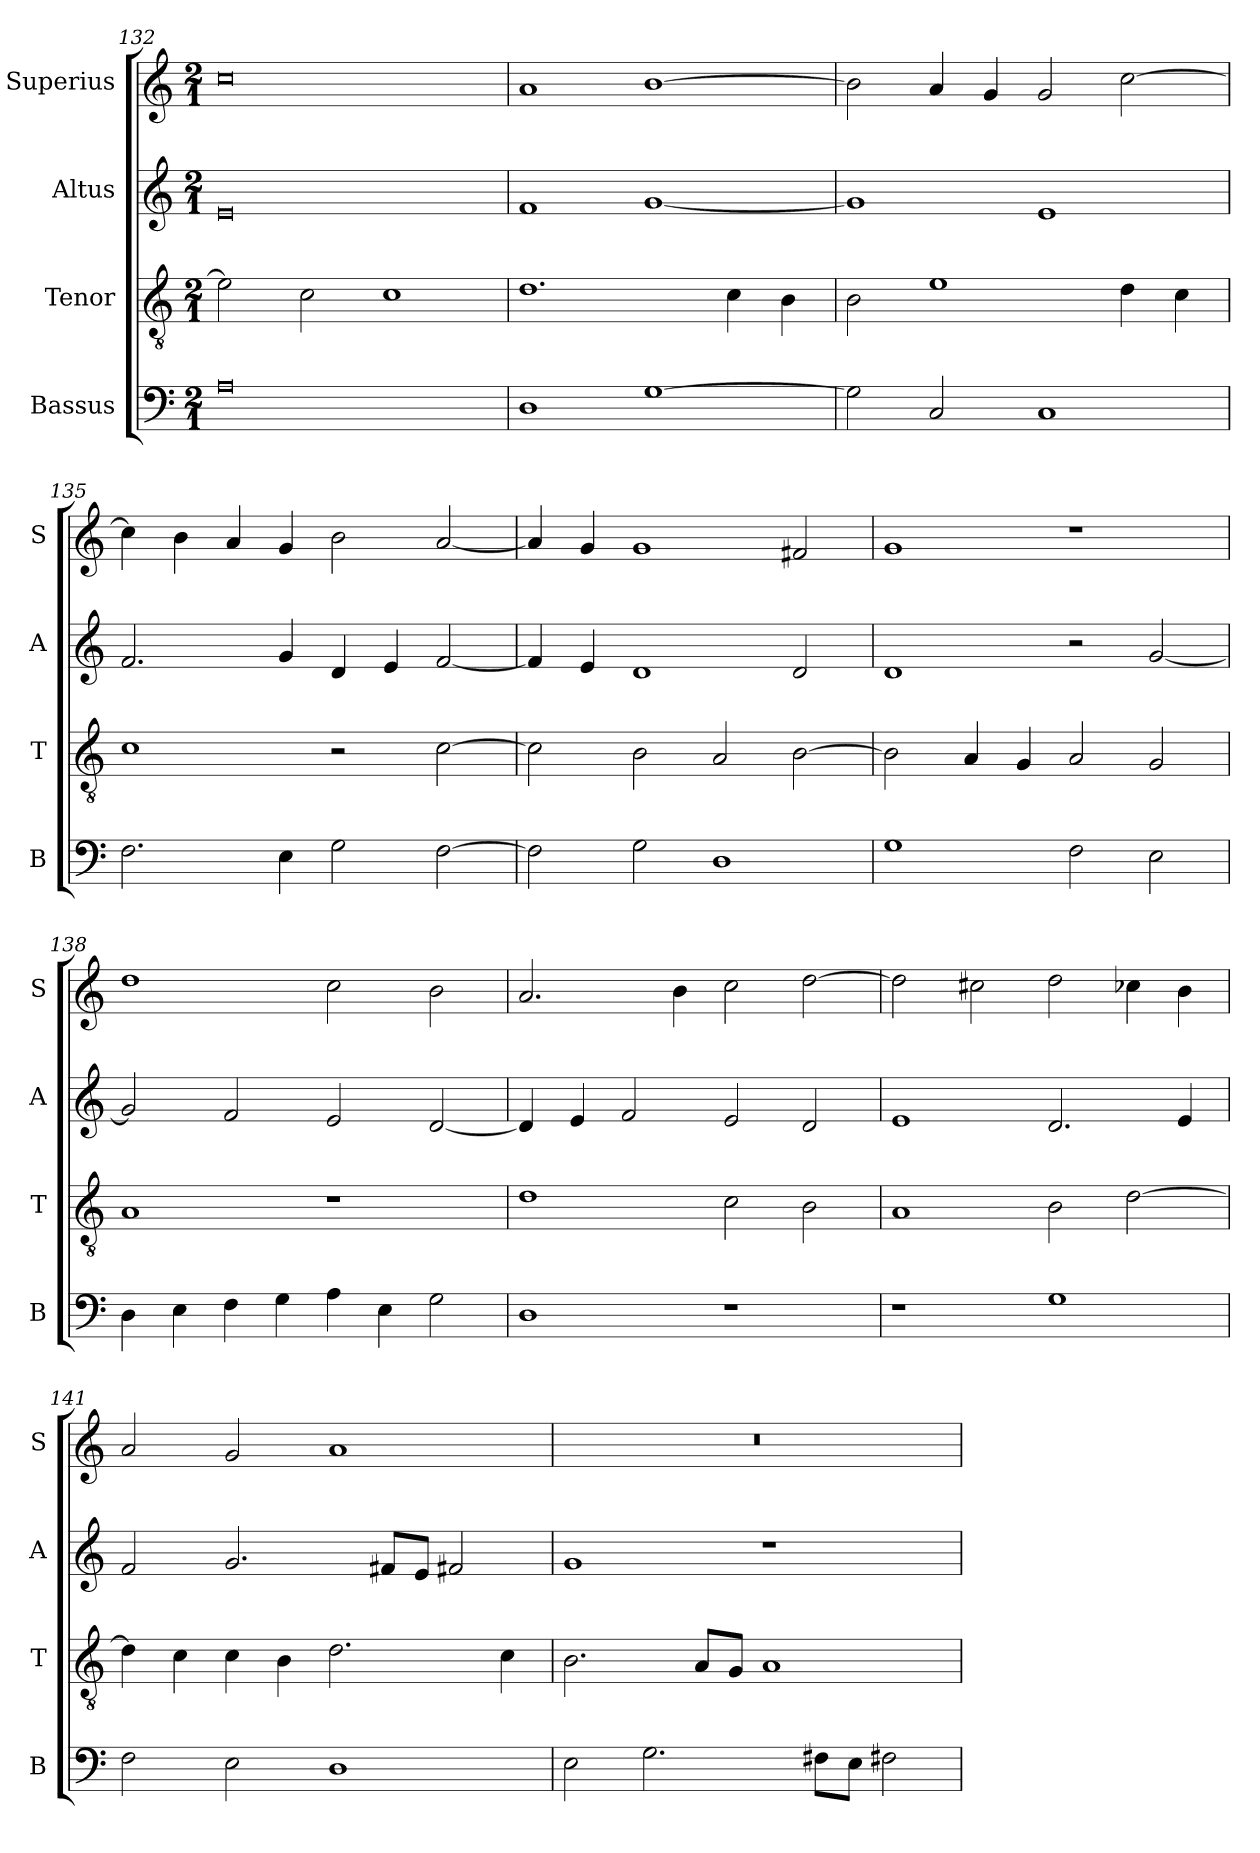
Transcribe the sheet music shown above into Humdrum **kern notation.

**kern	**kern	**kern	**kern
*part4	*part3	*part2	*part1
*staff4	*staff3	*staff2	*staff1
*I"Bassus	*I"Tenor	*I"Altus	*I"Superius
*I'B	*I'T	*I'A	*I'S
*clefF4	*clefGv2	*clefG2	*clefG2
*k[]	*k[]	*k[]	*k[]
*C:	*C:	*C:	*C:
*M2/1	*M2/1	*M2/1	*M2/1
=132	=132	=132	=132
0A	2e]	0e	0cc
.	2c	.	.
.	1c	.	.
=133	=133	=133	=133
1D	1.d	1f	1a
[1G	.	[1g	[1b
.	4c	.	.
.	4B	.	.
=134	=134	=134	=134
2G]	2B	1g]	2b]
2C	1e	.	4a
.	.	.	4g
1C	.	1e	2g
.	4d	.	[2cc
.	4c	.	.
=135	=135	=135	=135
2.F	1c	2.f	4cc]
.	.	.	4b
.	.	.	4a
4E	.	4g	4g
2G	2r	4d	2b
.	.	4e	.
[2F	[2c	[2f	[2a
=136	=136	=136	=136
2F]	2c]	4f]	4a]
.	.	4e	4g
2G	2B	1d	1g
1D	2A	.	.
.	[2B	2d	2f#X
=137	=137	=137	=137
1G	2B]	1d	1g
.	4A	.	.
.	4G	.	.
2F	2A	2r	1r
2E	2G	[2g	.
=138	=138	=138	=138
4D	1A	2g]	1dd
4E	.	.	.
4F	.	2f	.
4G	.	.	.
4A	1r	2e	2cc
4E	.	.	.
2G	.	[2d	2b
=139	=139	=139	=139
1D	1d	4d]	2.a
.	.	4e	.
.	.	2f	.
.	.	.	4b
1r	2c	2e	2cc
.	2B	2d	[2dd
=140	=140	=140	=140
1r	1A	1e	2dd]
.	.	.	2cc#X
1G	2B	2.d	2dd
.	[2d	.	4cc-X
.	.	4e	4b
=141	=141	=141	=141
2F	4d]	2f	2a
.	4c	.	.
2E	4c	2.g	2g
.	4B	.	.
1D	2.d	.	1a
.	.	8f#XL	.
.	.	8eJ	.
.	.	2f#X	.
.	4c	.	.
=142	=142	=142	=142
2E	2.B	1g	0r
2.G	.	.	.
.	8AL	.	.
.	8GJ	.	.
.	1A	1r	.
8F#XL	.	.	.
8EJ	.	.	.
2F#X	.	.	.
=	=	=	=
*-	*-	*-	*-
